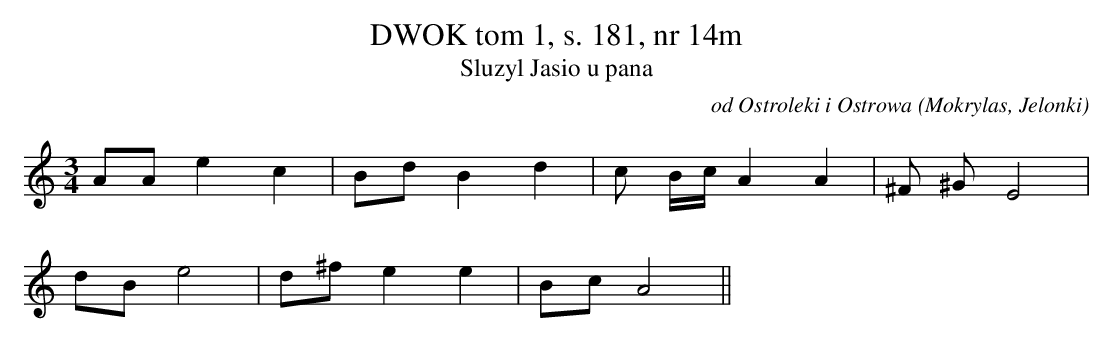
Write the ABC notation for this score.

X:1
T:DWOK tom 1, s. 181, nr 14m
T:Sluzyl Jasio u pana
O:od Ostroleki i Ostrowa (Mokrylas, Jelonki)
M:3/4
L:1/16
K:C
A2A2e4c4 | B2d2B4d4 |c2 Bc A4A4 | ^F2 ^G2E8 |
d2B2e8 |d2^f2e4e4 | B2c2A8||
